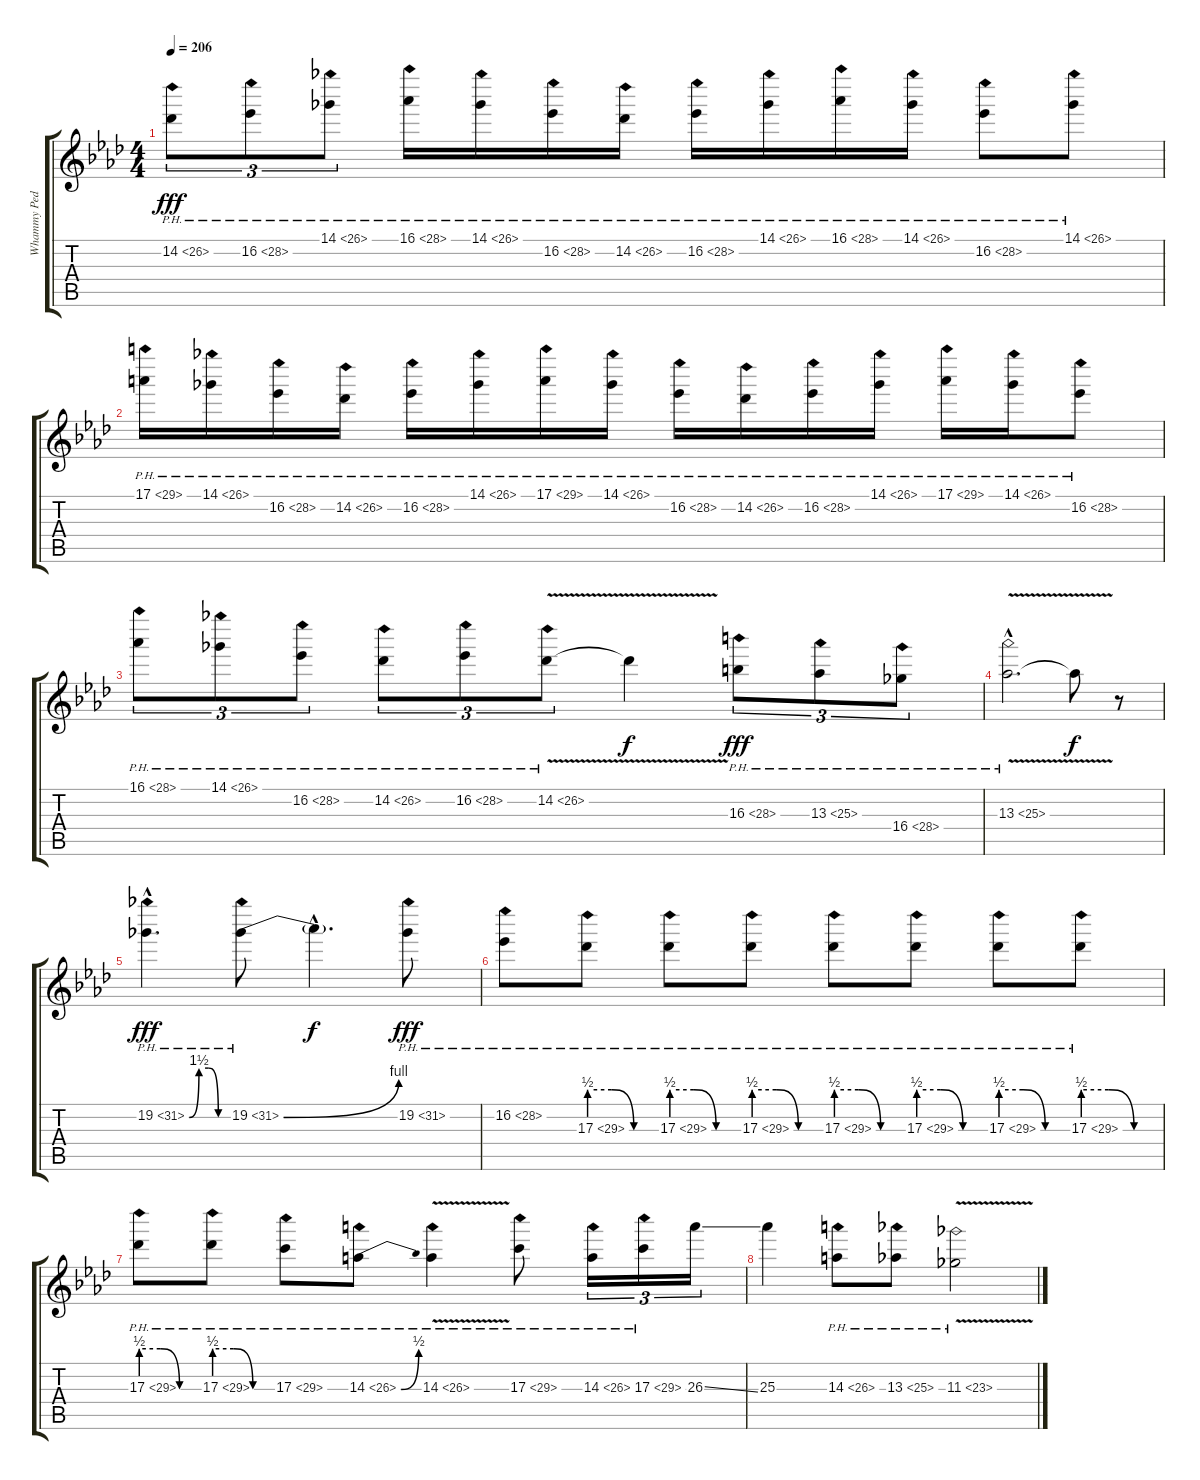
\track ("Whammy Pedal" "Whammy Ped") {instrument distortionguitar}
\staff {score tabs}
\tuning (E4 B3 G3 D3 A2 E2) {hide}
\ts (4 4)
\tempo 206
\clef g2
\ks ab
14.2{ph 12}.8{tu (3 2) dy fff} 16.2{ph 12}.8{tu (3 2)} 14.1{ph 12}.8{tu (3 2)} 16.1{ph 12}.16 14.1{ph 12}.16 16.2{ph 12}.16 14.2{ph 12}.16 16.2{ph 12}.16 14.1{ph 12}.16 16.1{ph 12}.16 14.1{ph 12}.16 16.2{ph 12}.8 14.1{ph 12}.8 |
17.1{ph 12}.16 14.1{ph 12}.16 16.2{ph 12}.16 14.2{ph 12}.16 16.2{ph 12}.16 14.1{ph 12}.16 17.1{ph 12}.16 14.1{ph 12}.16 16.2{ph 12}.16 14.2{ph 12}.16 16.2{ph 12}.16 14.1{ph 12}.16 17.1{ph 12}.16 14.1{ph 12}.16 16.2{ph 12}.8 |
16.1{ph 12}.8{tu (3 2)} 14.1{ph 12}.8{tu (3 2)} 16.2{ph 12}.8{tu (3 2)} 14.2{ph 12}.8{tu (3 2)} 16.2{ph 12}.8{tu (3 2)} 14.2{ph 12 v}.8{tu (3 2)} 14.2{t}.4{dy f} 16.3{ph 12}.8{tu (3 2) dy fff} 13.3{ph 12}.8{tu (3 2)} 16.4{ph 12}.8{tu (3 2)} |
13.3{ph 12 v hac}.2{d} 13.3{t}.8{dy f} r.8 |
19.2{be (custom 0 0 15 6 30 6 45 0 60 0) ph 12 hac}.4{d dy fff} 19.2{be (bend 0 0 60 4) ph 12}.8 19.2{hac t}.4{d dy f} 19.2{ph 12}.8{dy fff} |
16.2{ph 12}.8 17.3{be (custom 0 2 20 2 40 0 60 0) ph 12}.8 17.3{be (custom 0 2 20 2 40 0 60 0) ph 12}.8 17.3{be (custom 0 2 20 2 40 0 60 0) ph 12}.8 17.3{be (custom 0 2 20 2 40 0 60 0) ph 12}.8 17.3{be (custom 0 2 20 2 40 0 60 0) ph 12}.8 17.3{be (custom 0 2 20 2 40 0 60 0) ph 12}.8 17.3{be (custom 0 2 20 2 40 0 60 0) ph 12}.8 |
17.3{be (custom 0 2 20 2 40 0 60 0) ph 12}.8 17.3{be (custom 0 2 20 2 40 0 60 0) ph 12}.8 17.3{ph 12}.8 14.3{be (bend 0 0 60 2) ph 12}.8 14.3{ph 12 v}.4 17.3{ph 12}.8 14.3{ph 12}.16{tu (3 2)} 17.3{ph 12}.16{tu (3 2)} 26.3{ss}.16{tu (3 2)} |
25.3.4 14.3{ph 12}.8 13.3{ph 12}.8 11.3{ph 12 v}.2
